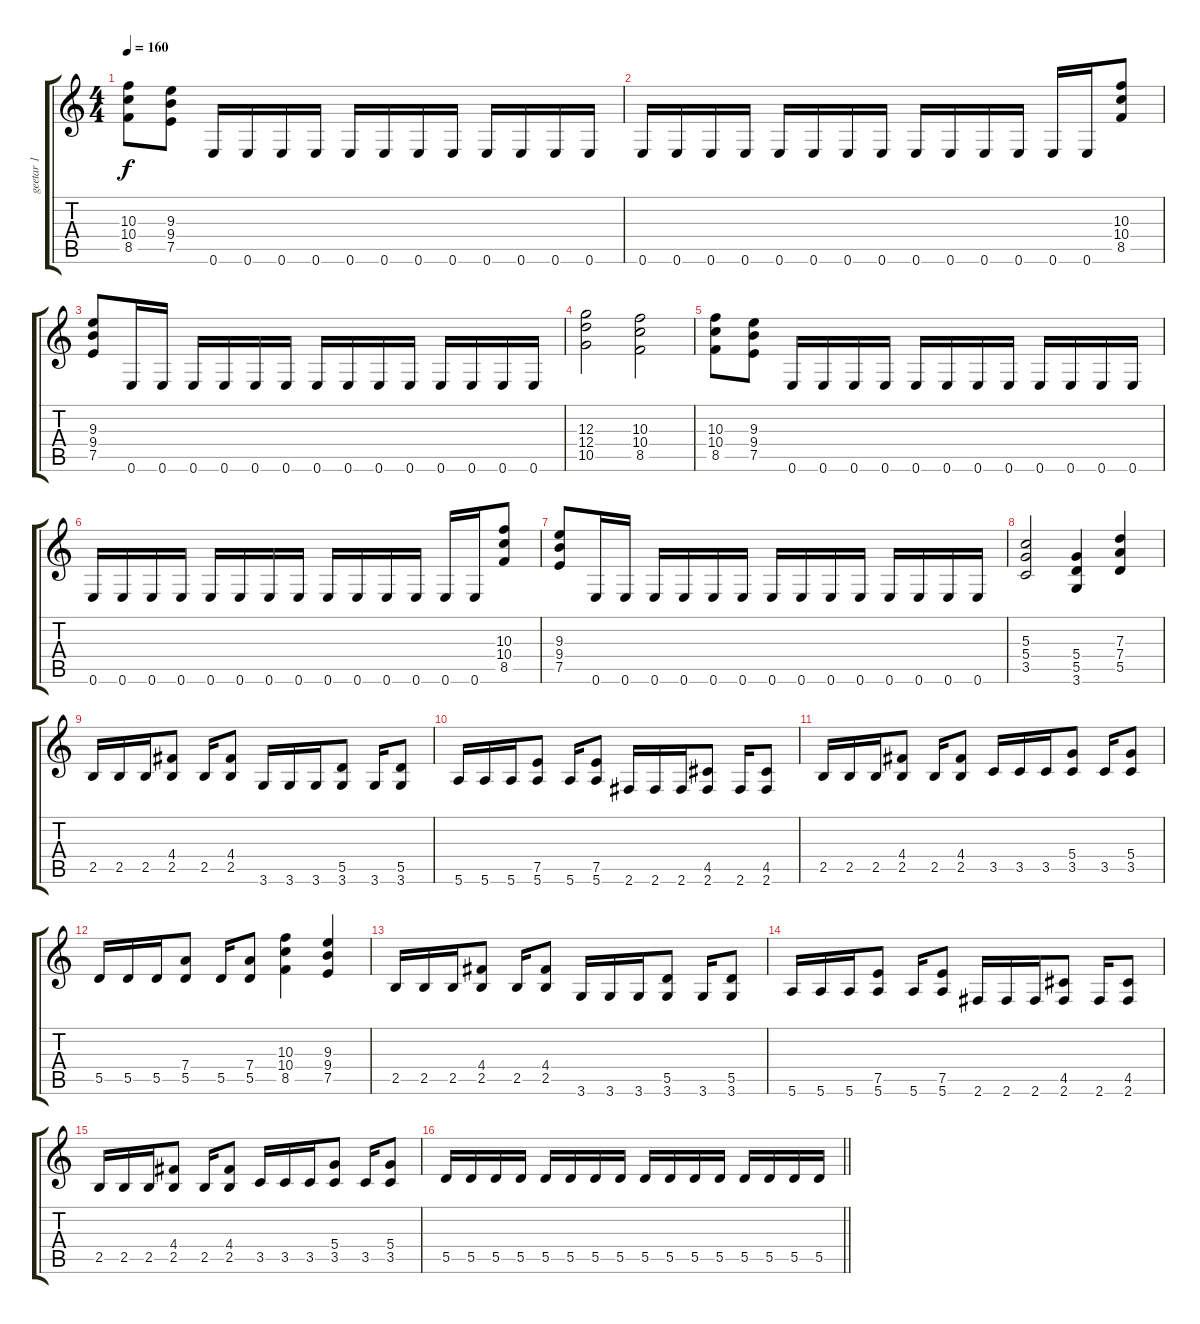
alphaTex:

\track ("geetar 1" "geetar 1") {instrument distortionguitar}
\staff {score tabs}
\tuning (E4 B3 G3 D3 A2 E2) {hide}
\ts (4 4)
\tempo 160
\clef g2
\ks c
(10.3 10.4 8.5).8{dy f} (9.3 9.4 7.5).8 0.6.16 0.6.16 0.6.16 0.6.16 0.6.16 0.6.16 0.6.16 0.6.16 0.6.16 0.6.16 0.6.16 0.6.16 |
0.6.16 0.6.16 0.6.16 0.6.16 0.6.16 0.6.16 0.6.16 0.6.16 0.6.16 0.6.16 0.6.16 0.6.16 0.6.16 0.6.16 (10.3 10.4 8.5).8 |
(9.3 9.4 7.5).8 0.6.16 0.6.16 0.6.16 0.6.16 0.6.16 0.6.16 0.6.16 0.6.16 0.6.16 0.6.16 0.6.16 0.6.16 0.6.16 0.6.16 |
(12.3 12.4 10.5).2 (10.3 10.4 8.5).2 |
(10.3 10.4 8.5).8 (9.3 9.4 7.5).8 0.6.16 0.6.16 0.6.16 0.6.16 0.6.16 0.6.16 0.6.16 0.6.16 0.6.16 0.6.16 0.6.16 0.6.16 |
0.6.16 0.6.16 0.6.16 0.6.16 0.6.16 0.6.16 0.6.16 0.6.16 0.6.16 0.6.16 0.6.16 0.6.16 0.6.16 0.6.16 (10.3 10.4 8.5).8 |
(9.3 9.4 7.5).8 0.6.16 0.6.16 0.6.16 0.6.16 0.6.16 0.6.16 0.6.16 0.6.16 0.6.16 0.6.16 0.6.16 0.6.16 0.6.16 0.6.16 |
(5.3 5.4 3.5).2 (5.4 5.5 3.6).4 (7.3 7.4 5.5).4 |
2.5.16 2.5.16 2.5.16 (4.4 2.5).8 2.5.16 (4.4 2.5).8 3.6.16 3.6.16 3.6.16 (5.5 3.6).8 3.6.16 (5.5 3.6).8 |
5.6.16 5.6.16 5.6.16 (7.5 5.6).8 5.6.16 (7.5 5.6).8 2.6.16 2.6.16 2.6.16 (4.5 2.6).8 2.6.16 (4.5 2.6).8 |
2.5.16 2.5.16 2.5.16 (4.4 2.5).8 2.5.16 (4.4 2.5).8 3.5.16 3.5.16 3.5.16 (5.4 3.5).8 3.5.16 (5.4 3.5).8 |
5.5.16 5.5.16 5.5.16 (7.4 5.5).8 5.5.16 (7.4 5.5).8 (10.3 10.4 8.5).4 (9.3 9.4 7.5).4 |
2.5.16 2.5.16 2.5.16 (4.4 2.5).8 2.5.16 (4.4 2.5).8 3.6.16 3.6.16 3.6.16 (5.5 3.6).8 3.6.16 (5.5 3.6).8 |
5.6.16 5.6.16 5.6.16 (7.5 5.6).8 5.6.16 (7.5 5.6).8 2.6.16 2.6.16 2.6.16 (4.5 2.6).8 2.6.16 (4.5 2.6).8 |
2.5.16 2.5.16 2.5.16 (4.4 2.5).8 2.5.16 (4.4 2.5).8 3.5.16 3.5.16 3.5.16 (5.4 3.5).8 3.5.16 (5.4 3.5).8 |
\barLineRight lightlight
5.5.16 5.5.16 5.5.16 5.5.16 5.5.16 5.5.16 5.5.16 5.5.16 5.5.16 5.5.16 5.5.16 5.5.16 5.5.16 5.5.16 5.5.16 5.5.16
